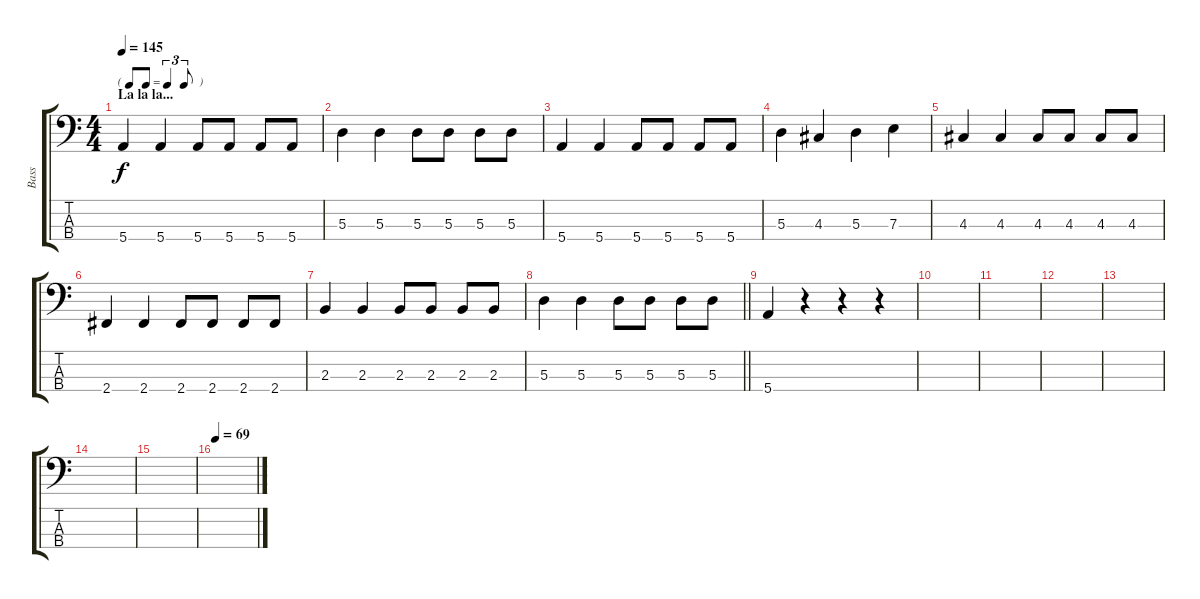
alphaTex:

\track ("Bass" "Bass") {instrument electricbassfinger}
\staff {score tabs}
\tuning (G2 D2 A1 E1) {hide}
\ts (4 4)
\tf triplet8th
\section ("" "La la la...")
\tempo 145
\clef f4
\ks c
5.4.4{dy f} 5.4.4 5.4.8 5.4.8 5.4.8 5.4.8 |
5.3.4 5.3.4 5.3.8 5.3.8 5.3.8 5.3.8 |
5.4.4 5.4.4 5.4.8 5.4.8 5.4.8 5.4.8 |
5.3.4 4.3.4 5.3.4 7.3.4 |
4.3.4 4.3.4 4.3.8 4.3.8 4.3.8 4.3.8 |
2.4.4 2.4.4 2.4.8 2.4.8 2.4.8 2.4.8 |
2.3.4 2.3.4 2.3.8 2.3.8 2.3.8 2.3.8 |
\barLineRight lightlight
5.3.4 5.3.4 5.3.8 5.3.8 5.3.8 5.3.8 |
5.4.4 r.4 r.4 r.4 |
|
|
|
|
|
|
\tempo 69
